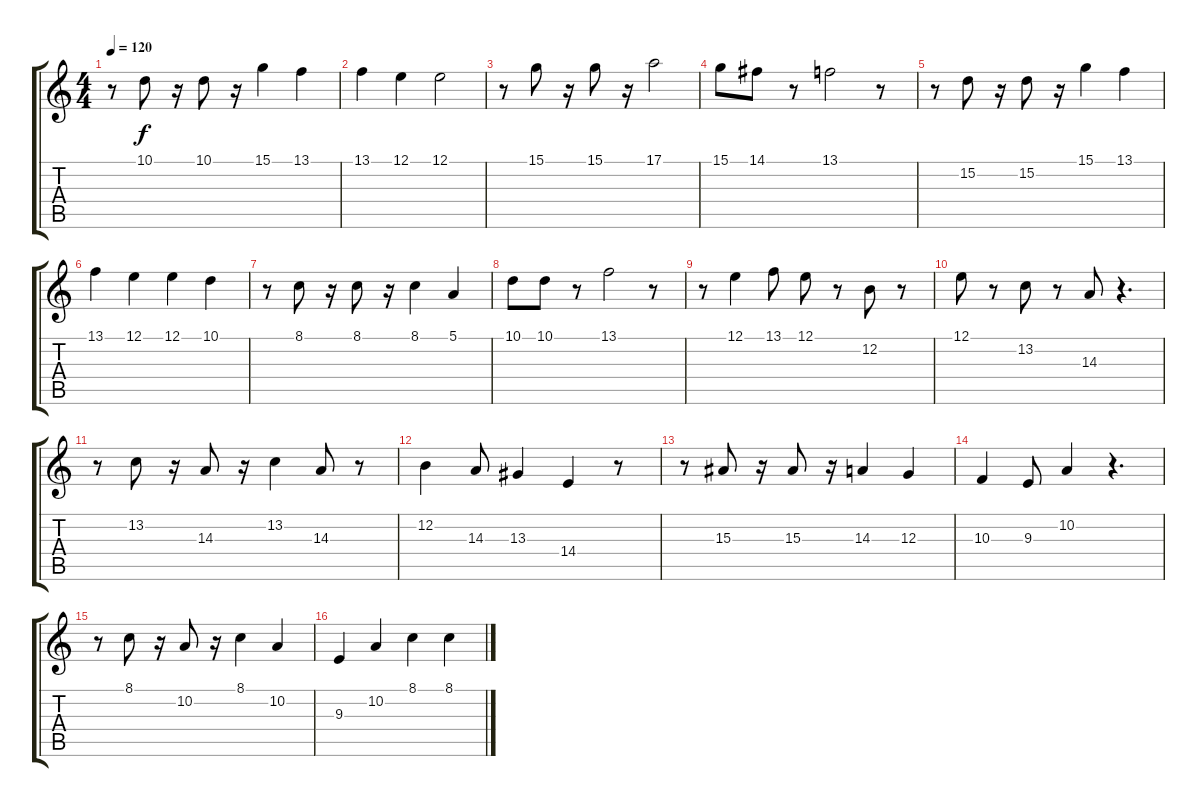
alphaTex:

\track "" {instrument lead3calliope}
\staff {score tabs}
\tuning (E4 B3 G3 D3 A2 E2) {hide}
\ts (4 4)
\tempo 120
\clef g2
\ks c
r.8{dy f} 10.1.8 r.16 10.1.8 r.16 15.1.4 13.1.4 |
13.1.4 12.1.4 12.1.2 |
r.8 15.1.8 r.16 15.1.8 r.16 17.1.2 |
15.1.8 14.1.8 r.8 13.1.2 r.8 |
r.8 15.2.8 r.16 15.2.8 r.16 15.1.4 13.1.4 |
13.1.4 12.1.4 12.1.4 10.1.4 |
r.8 8.1.8 r.16 8.1.8 r.16 8.1.4 5.1.4 |
10.1.8 10.1.8 r.8 13.1.2 r.8 |
r.8 12.1.4 13.1.8 12.1.8 r.8 12.2.8 r.8 |
12.1.8 r.8 13.2.8 r.8 14.3.8 r.4{d} |
r.8 13.2.8 r.16 14.3.8 r.16 13.2.4 14.3.8 r.8 |
12.2.4 14.3.8 13.3.4 14.4.4 r.8 |
r.8 15.3.8 r.16 15.3.8 r.16 14.3.4 12.3.4 |
10.3.4 9.3.8 10.2.4 r.4{d} |
r.8 8.1.8 r.16 10.2.8 r.16 8.1.4 10.2.4 |
9.3.4 10.2.4 8.1.4 8.1.4
